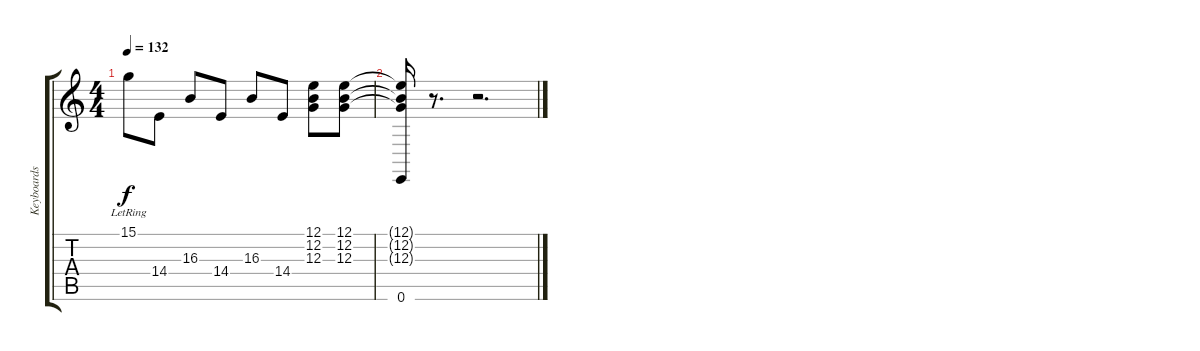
\track ("Keyboards 2" "Keyboards ") {instrument pad1newage}
\staff {score tabs}
\tuning (E4 B3 G3 D3 A2 E2) {hide}
\ts (4 4)
\tempo 132
\clef g2
\ks c
15.1{lr}.8{dy f} 14.4.8 16.3.8 14.4.8 16.3.8 14.4.8 (12.1 12.2 12.3).8 (12.1 12.2 12.3).8 |
(12.1{t} 12.2{t} 12.3{t} 0.6).16 r.8{d} r.2{d}
